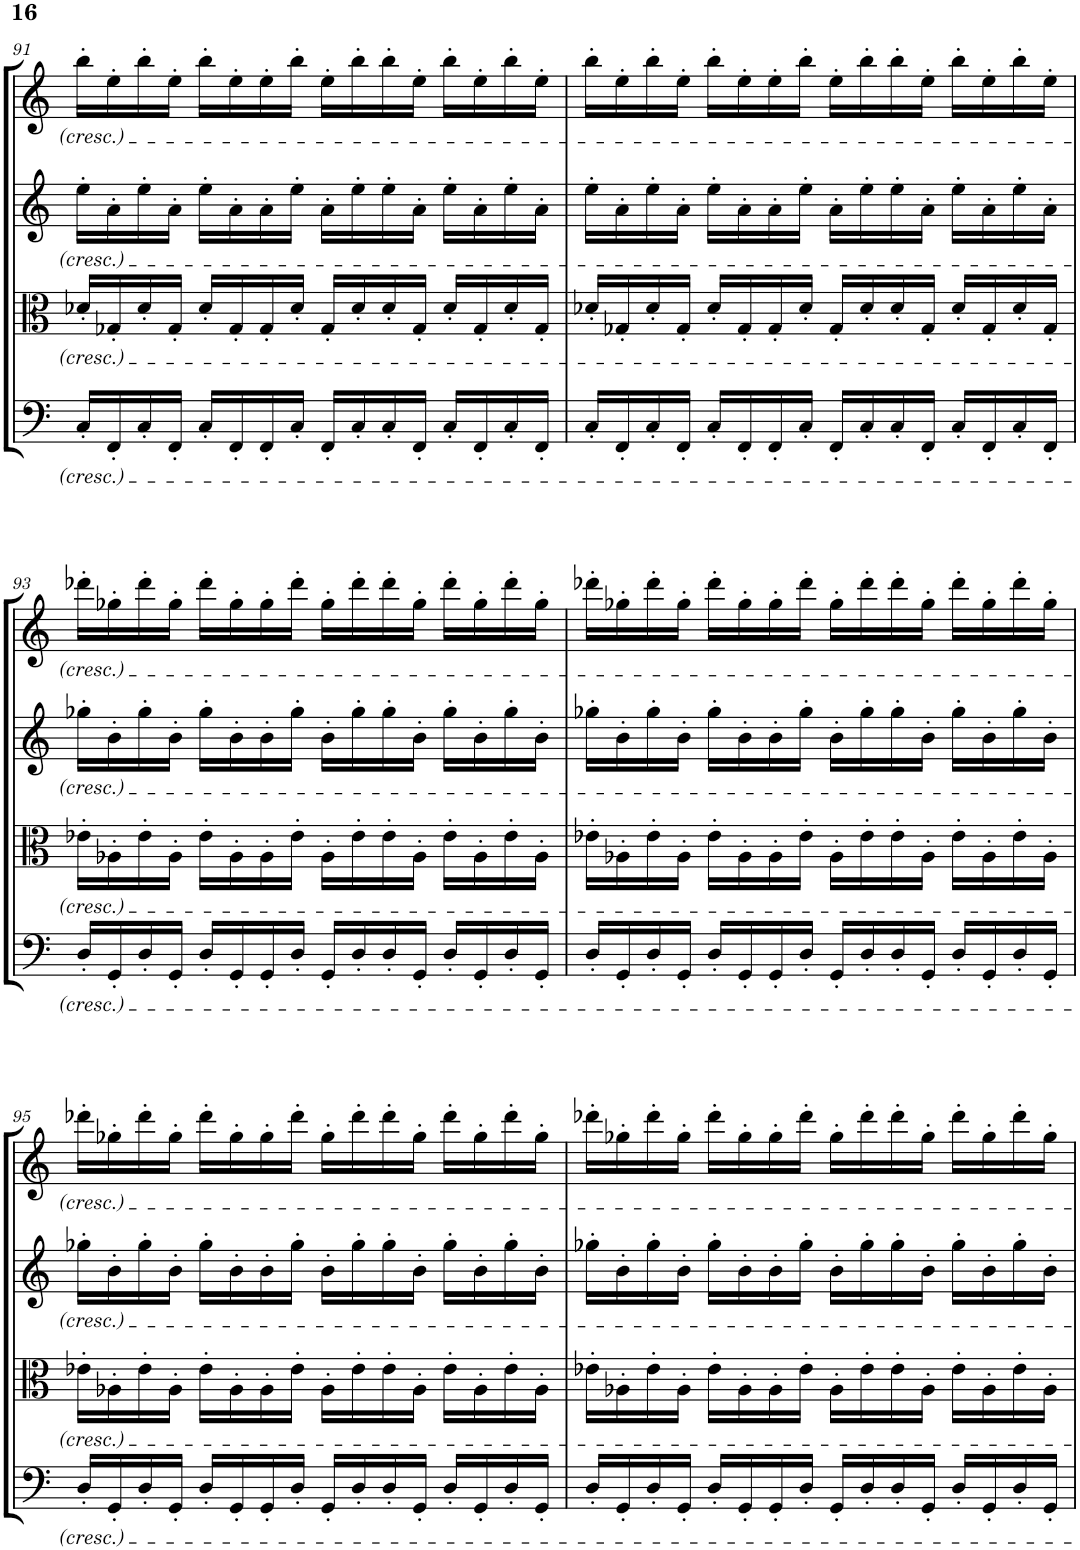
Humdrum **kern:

**kern	**kern	**kern	**kern
*part4	*part3	*part2	*part1
*staff4	*staff3	*staff2	*staff1
*I"Violoncello	*I"Viola	*I"Violin II	*I"Violin I
*I'Vc	*I'Vla	*I'Vln	*I'Vln
!!LO:PB:g=z
*clefF4	*clefC3	*clefG2	*clefG2
*k[]	*k[]	*k[]	*k[]
*M4/4	*M4/4	*M4/4	*M4/4
=91	=91	=91	=91
16C'/LL	16d-X'/LL	16ee'\LL	16bb'\LL
16FF'/	16G-X'/	16a'\	16ee'\
16C'/	16d-'/	16ee'\	16bb'\
16FF'/JJ	16G-'/JJ	16a'\JJ	16ee'\JJ
16C'/LL	16d-'/LL	16ee'\LL	16bb'\LL
16FF'/	16G-'/	16a'\	16ee'\
16FF'/	16G-'/	16a'\	16ee'\
16C'/JJ	16d-'/JJ	16ee'\JJ	16bb'\JJ
16FF'/LL	16G-'/LL	16a'\LL	16ee'\LL
16C'/	16d-'/	16ee'\	16bb'\
16C'/	16d-'/	16ee'\	16bb'\
16FF'/JJ	16G-'/JJ	16a'\JJ	16ee'\JJ
16C'/LL	16d-'/LL	16ee'\LL	16bb'\LL
16FF'/	16G-'/	16a'\	16ee'\
16C'/	16d-'/	16ee'\	16bb'\
16FF'/JJ	16G-'/JJ	16a'\JJ	16ee'\JJ
=92	=92	=92	=92
16C'/LL	16d-X'/LL	16ee'\LL	16bb'\LL
16FF'/	16G-X'/	16a'\	16ee'\
16C'/	16d-'/	16ee'\	16bb'\
16FF'/JJ	16G-'/JJ	16a'\JJ	16ee'\JJ
16C'/LL	16d-'/LL	16ee'\LL	16bb'\LL
16FF'/	16G-'/	16a'\	16ee'\
16FF'/	16G-'/	16a'\	16ee'\
16C'/JJ	16d-'/JJ	16ee'\JJ	16bb'\JJ
16FF'/LL	16G-'/LL	16a'\LL	16ee'\LL
16C'/	16d-'/	16ee'\	16bb'\
16C'/	16d-'/	16ee'\	16bb'\
16FF'/JJ	16G-'/JJ	16a'\JJ	16ee'\JJ
16C'/LL	16d-'/LL	16ee'\LL	16bb'\LL
16FF'/	16G-'/	16a'\	16ee'\
16C'/	16d-'/	16ee'\	16bb'\
16FF'/JJ	16G-'/JJ	16a'\JJ	16ee'\JJ
!!LO:LB:g=z
=93	=93	=93	=93
16D'/LL	16e-X'\LL	16gg-X'\LL	16ddd-X'\LL
16GG'/	16A-X'\	16b'\	16gg-X'\
16D'/	16e-'\	16gg-'\	16ddd-'\
16GG'/JJ	16A-'\JJ	16b'\JJ	16gg-'\JJ
16D'/LL	16e-'\LL	16gg-'\LL	16ddd-'\LL
16GG'/	16A-'\	16b'\	16gg-'\
16GG'/	16A-'\	16b'\	16gg-'\
16D'/JJ	16e-'\JJ	16gg-'\JJ	16ddd-'\JJ
16GG'/LL	16A-'\LL	16b'\LL	16gg-'\LL
16D'/	16e-'\	16gg-'\	16ddd-'\
16D'/	16e-'\	16gg-'\	16ddd-'\
16GG'/JJ	16A-'\JJ	16b'\JJ	16gg-'\JJ
16D'/LL	16e-'\LL	16gg-'\LL	16ddd-'\LL
16GG'/	16A-'\	16b'\	16gg-'\
16D'/	16e-'\	16gg-'\	16ddd-'\
16GG'/JJ	16A-'\JJ	16b'\JJ	16gg-'\JJ
=94	=94	=94	=94
16D'/LL	16e-X'\LL	16gg-X'\LL	16ddd-X'\LL
16GG'/	16A-X'\	16b'\	16gg-X'\
16D'/	16e-'\	16gg-'\	16ddd-'\
16GG'/JJ	16A-'\JJ	16b'\JJ	16gg-'\JJ
16D'/LL	16e-'\LL	16gg-'\LL	16ddd-'\LL
16GG'/	16A-'\	16b'\	16gg-'\
16GG'/	16A-'\	16b'\	16gg-'\
16D'/JJ	16e-'\JJ	16gg-'\JJ	16ddd-'\JJ
16GG'/LL	16A-'\LL	16b'\LL	16gg-'\LL
16D'/	16e-'\	16gg-'\	16ddd-'\
16D'/	16e-'\	16gg-'\	16ddd-'\
16GG'/JJ	16A-'\JJ	16b'\JJ	16gg-'\JJ
16D'/LL	16e-'\LL	16gg-'\LL	16ddd-'\LL
16GG'/	16A-'\	16b'\	16gg-'\
16D'/	16e-'\	16gg-'\	16ddd-'\
16GG'/JJ	16A-'\JJ	16b'\JJ	16gg-'\JJ
!!LO:LB:g=z
=95	=95	=95	=95
16D'/LL	16e-X'\LL	16gg-X'\LL	16ddd-X'\LL
16GG'/	16A-X'\	16b'\	16gg-X'\
16D'/	16e-'\	16gg-'\	16ddd-'\
16GG'/JJ	16A-'\JJ	16b'\JJ	16gg-'\JJ
16D'/LL	16e-'\LL	16gg-'\LL	16ddd-'\LL
16GG'/	16A-'\	16b'\	16gg-'\
16GG'/	16A-'\	16b'\	16gg-'\
16D'/JJ	16e-'\JJ	16gg-'\JJ	16ddd-'\JJ
16GG'/LL	16A-'\LL	16b'\LL	16gg-'\LL
16D'/	16e-'\	16gg-'\	16ddd-'\
16D'/	16e-'\	16gg-'\	16ddd-'\
16GG'/JJ	16A-'\JJ	16b'\JJ	16gg-'\JJ
16D'/LL	16e-'\LL	16gg-'\LL	16ddd-'\LL
16GG'/	16A-'\	16b'\	16gg-'\
16D'/	16e-'\	16gg-'\	16ddd-'\
16GG'/JJ	16A-'\JJ	16b'\JJ	16gg-'\JJ
=96	=96	=96	=96
16D'/LL	16e-X'\LL	16gg-X'\LL	16ddd-X'\LL
16GG'/	16A-X'\	16b'\	16gg-X'\
16D'/	16e-'\	16gg-'\	16ddd-'\
16GG'/JJ	16A-'\JJ	16b'\JJ	16gg-'\JJ
16D'/LL	16e-'\LL	16gg-'\LL	16ddd-'\LL
16GG'/	16A-'\	16b'\	16gg-'\
16GG'/	16A-'\	16b'\	16gg-'\
16D'/JJ	16e-'\JJ	16gg-'\JJ	16ddd-'\JJ
16GG'/LL	16A-'\LL	16b'\LL	16gg-'\LL
16D'/	16e-'\	16gg-'\	16ddd-'\
16D'/	16e-'\	16gg-'\	16ddd-'\
16GG'/JJ	16A-'\JJ	16b'\JJ	16gg-'\JJ
16D'/LL	16e-'\LL	16gg-'\LL	16ddd-'\LL
16GG'/	16A-'\	16b'\	16gg-'\
16D'/	16e-'\	16gg-'\	16ddd-'\
16GG'/JJ	16A-'\JJ	16b'\JJ	16gg-'\JJ
=	=	=	=
*-	*-	*-	*-
